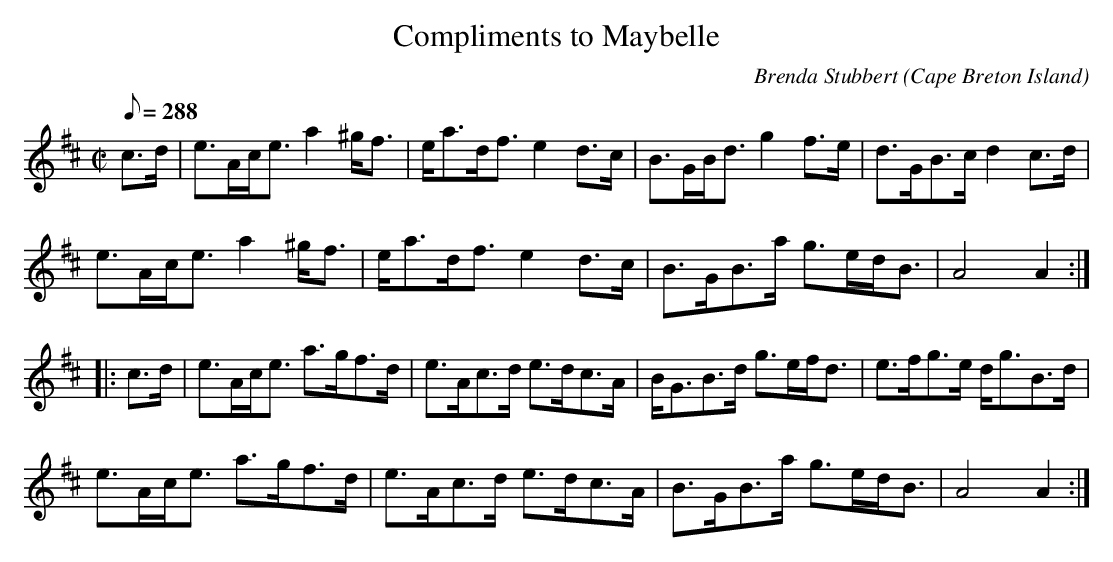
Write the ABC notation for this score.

X:1
T:Compliments to Maybelle
C:Brenda Stubbert
O:Cape Breton Island
L:1/8
Q:288
M:C|
M:C|
K:Amix
c>d|e>Ac<e a2 ^g<f|e<ad<f e2 d>c|\
B>GB<d g2 f>e|d>GB>c d2 c>d|
e>Ac<e a2 ^g<f|e<ad<f e2 d>c|B>GB>a g>ed<B|A4 A2:|
|:c>d|e>Ac<e a>gf>d|e>Ac>d e>dc>A|\
B<GB>d g>ef<d|e>fg>e d<gB>d|
e>Ac<e a>gf>d|e>Ac>d e>dc>A|B>GB>a g>ed<B|A4 A2:|
